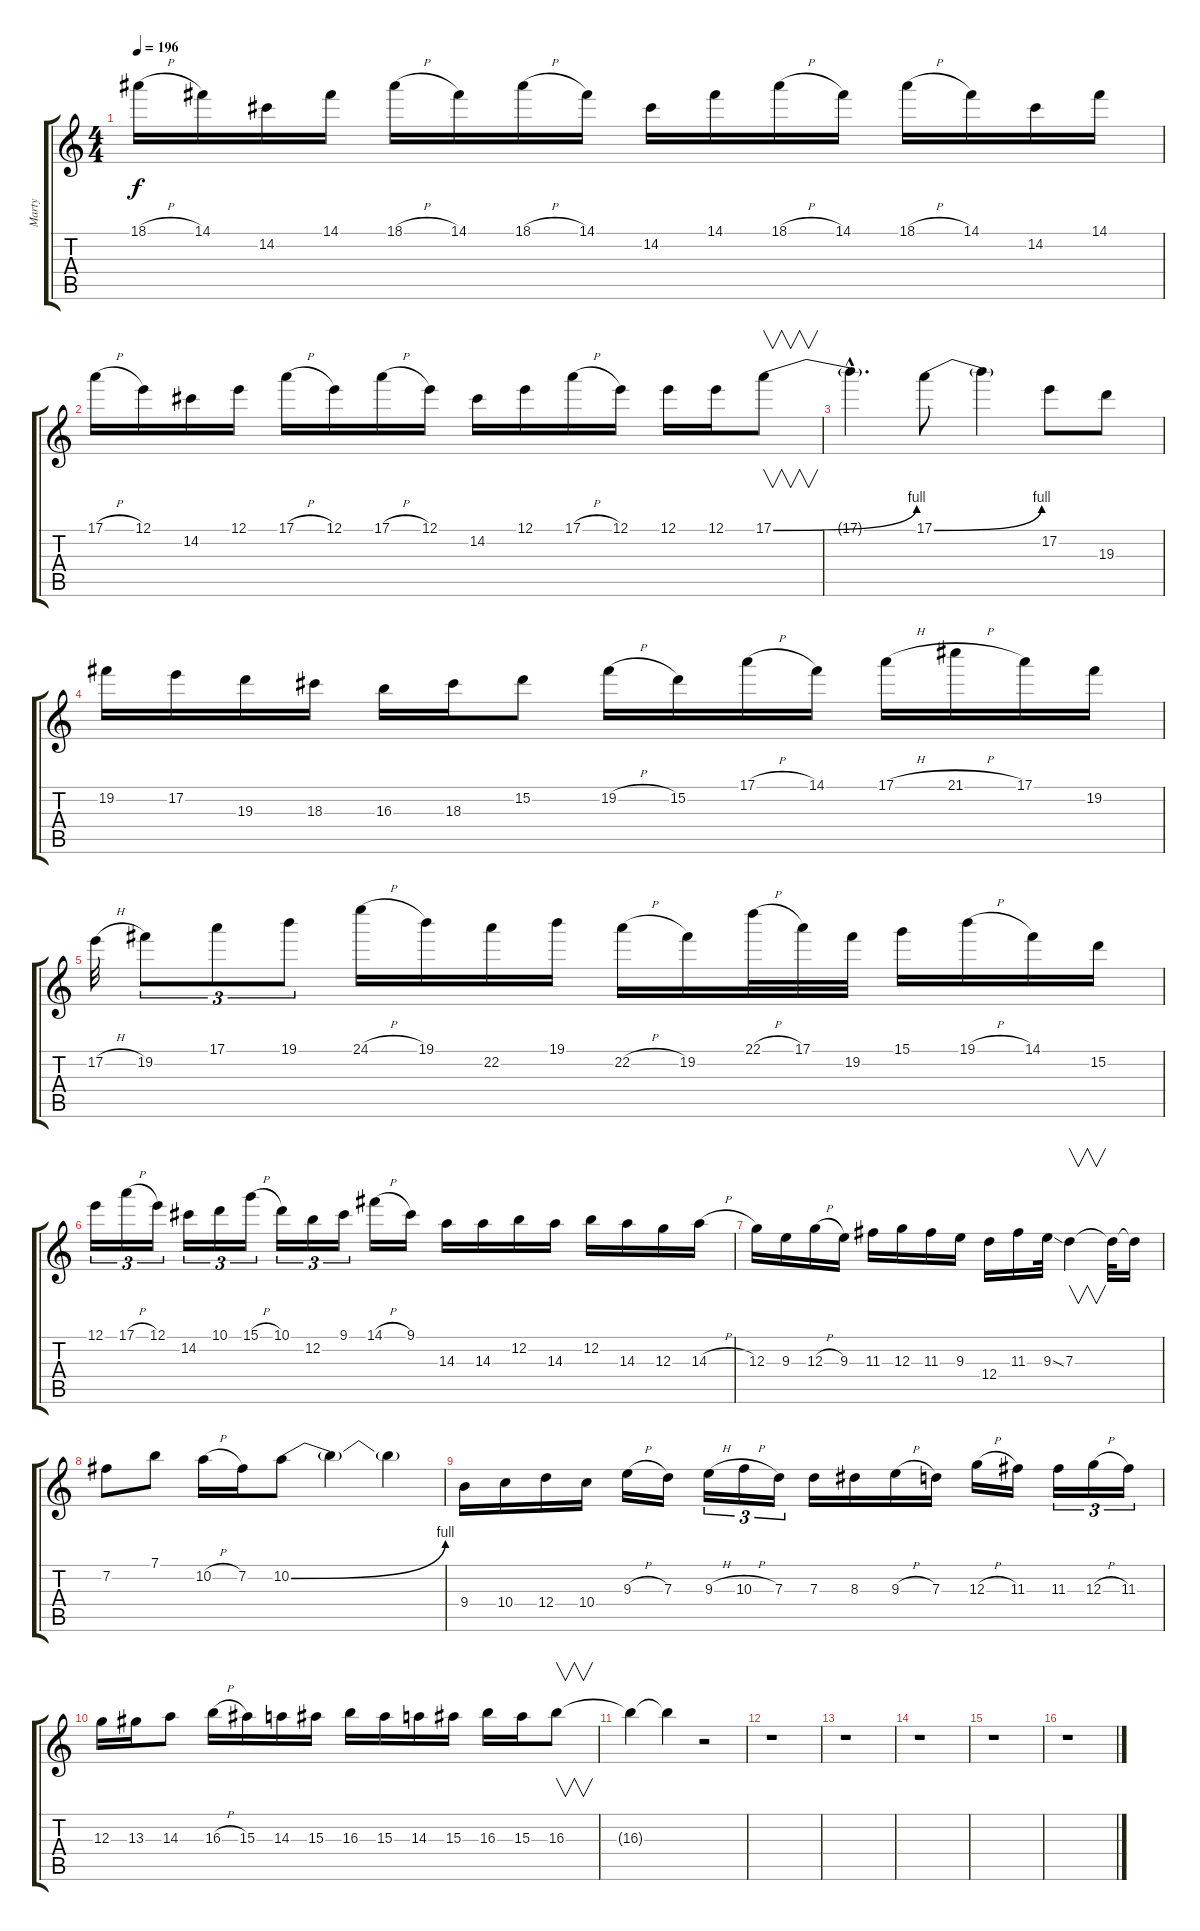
\track ("Marty" "Marty") {instrument distortionguitar}
\staff {score tabs}
\tuning (E4 B3 G3 D3 A2 E2) {hide}
\ts (4 4)
\tempo 196
\clef g2
\ks c
18.1{h}.16{dy f} 14.1.16 14.2.16 14.1.16 18.1{h}.16 14.1.16 18.1{h}.16 14.1.16 14.2.16 14.1.16 18.1{h}.16 14.1.16 18.1{h}.16 14.1.16 14.2.16 14.1.16 |
17.1{h}.16 12.1.16 14.2.16 12.1.16 17.1{h}.16 12.1.16 17.1{h}.16 12.1.16 14.2.16 12.1.16 17.1{h}.16 12.1.16 12.1.16 12.1.16 17.1{be (bend 0 0 60 4)}.8{v} |
17.1{hac t}.4{d} 17.1{be (bend 0 0 60 4)}.8 17.1{t}.4 17.2.8 19.3.8 |
19.2.16 17.2.16 19.3.16 18.3.16 16.3.16 18.3.16 15.2.8 19.2{h}.16 15.2.16 17.1{h}.16 14.1.16 17.1{h}.16 21.1{h}.16 17.1.16 19.2.16 |
17.2{h}.32 19.2.8{tu (3 2)} 17.1.8{tu (3 2)} 19.1.8{tu (3 2)} 24.1{h}.16 19.1.16 22.2.16 19.1.16 22.2{h}.16 19.2.16 22.1{h}.32 17.1.32 19.2.32 15.1.16 19.1{h}.16 14.1.16 15.2.16 |
12.1.16{tu (3 2)} 17.1{h}.16{tu (3 2)} 12.1.16{tu (3 2)} 14.2.16{tu (3 2)} 10.1.16{tu (3 2)} 15.1{h}.16{tu (3 2)} 10.1.16{tu (3 2)} 12.2.16{tu (3 2)} 9.1.16{tu (3 2)} 14.1{h}.16 9.1.16 14.3.16 14.3.16 12.2.16 14.3.16 12.2.16 14.3.16 12.3.16 14.3{h}.16 |
12.3.16 9.3.16 12.3{h}.16 9.3.16 11.3.16 12.3.16 11.3.16 9.3.16 12.4.16 11.3.16 9.3{ss}.32 7.3.4{v} 7.3{t}.32 7.3{t}.16 |
7.2.8 7.1.8 10.2{h}.16 7.2.16 10.2{be (bend 0 0 60 4)}.8 10.2{t}.4 10.2{t}.4 |
9.4.16 10.4.16 12.4.16 10.4.16 9.3{h}.16 7.3.16 9.3{h}.16{tu (3 2)} 10.3{h}.16{tu (3 2)} 7.3.16{tu (3 2)} 7.3.16 8.3.16 9.3{h}.16 7.3.16 12.3{h}.16 11.3.16 11.3.16{tu (3 2)} 12.3{h}.16{tu (3 2)} 11.3.16{tu (3 2)} |
12.3.16 13.3.16 14.3.8 16.3{h}.16 15.3.16 14.3.16 15.3.16 16.3.16 15.3.16 14.3.16 15.3.16 16.3.16 15.3.16 16.3.8{v} |
16.3{t}.4 16.3{t}.4 r.2 |
r.1 |
r.1 |
r.1 |
r.1 |
r.1
